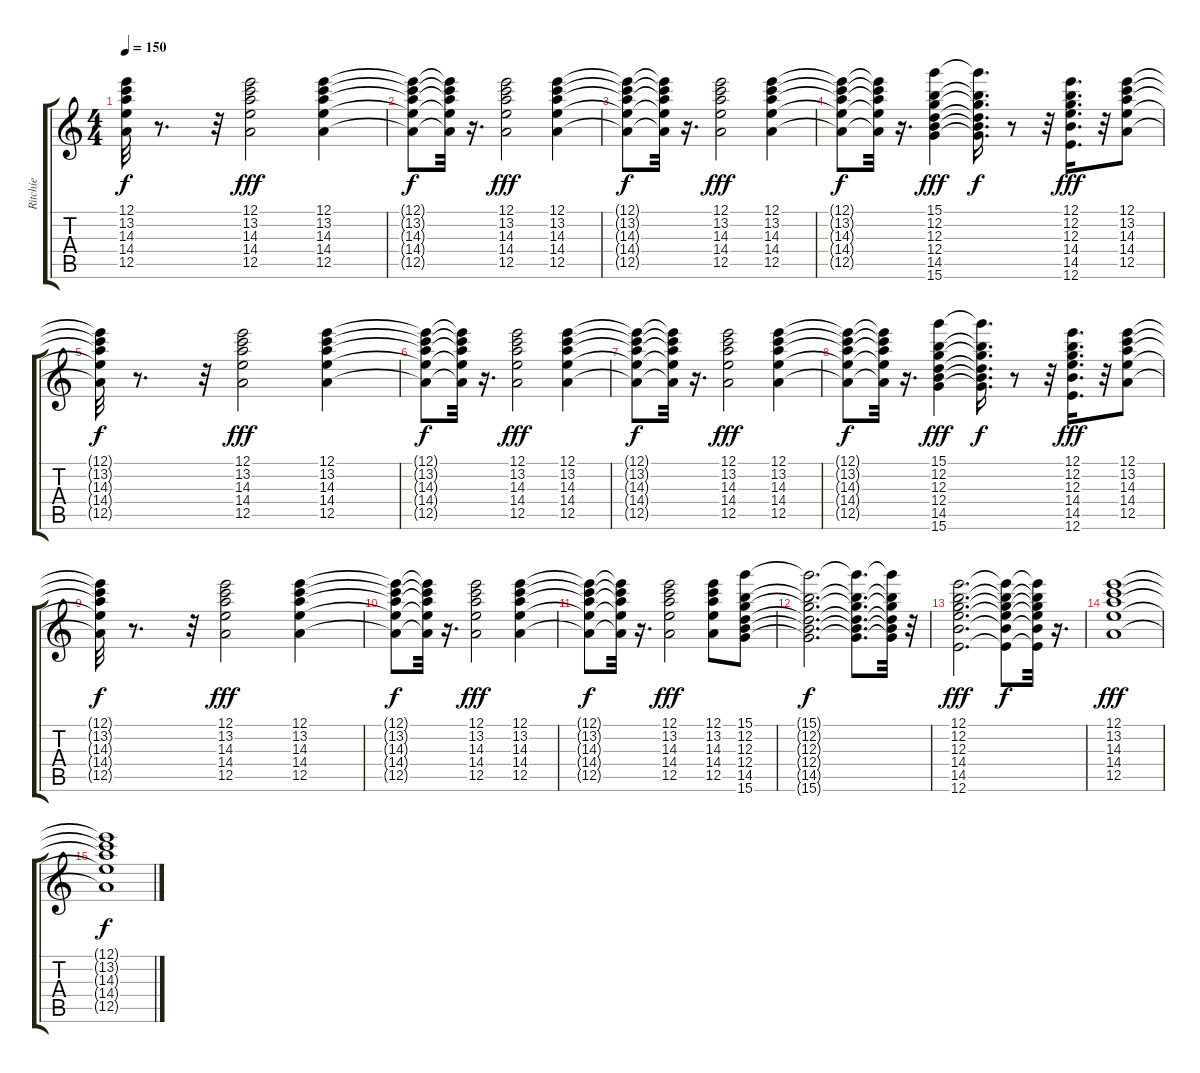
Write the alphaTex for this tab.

\track ("Ritchie" "Ritchie") {instrument electricguitarmuted}
\staff {score tabs}
\tuning (E4 B3 G3 D3 A2 E2) {hide}
\ts (4 4)
\tempo 150
\clef g2
\ks c
(12.1{t} 13.2{t} 14.3{t} 14.4{t} 12.5{t}).32{dy f} r.8{d} r.32 (12.1 13.2 14.3 14.4 12.5).2{dy fff} (12.1 13.2 14.3 14.4 12.5).4 |
(12.1{t} 13.2{t} 14.3{t} 14.4{t} 12.5{t}).8{dy f} (12.1{t} 13.2{t} 14.3{t} 14.4{t} 12.5{t}).32 r.16{d} (12.1 13.2 14.3 14.4 12.5).2{dy fff} (12.1 13.2 14.3 14.4 12.5).4 |
(12.1{t} 13.2{t} 14.3{t} 14.4{t} 12.5{t}).8{dy f} (12.1{t} 13.2{t} 14.3{t} 14.4{t} 12.5{t}).32 r.16{d} (12.1 13.2 14.3 14.4 12.5).2{dy fff} (12.1 13.2 14.3 14.4 12.5).4 |
(12.1{t} 13.2{t} 14.3{t} 14.4{t} 12.5{t}).8{dy f} (12.1{t} 13.2{t} 14.3{t} 14.4{t} 12.5{t}).32 r.16{d} (15.1 12.2 12.3 12.4 14.5 15.6).4{dy fff} (15.1{t} 12.2{t} 12.3{t} 12.4{t} 14.5{t} 15.6{t}).16{d dy f} r.8 r.32 (12.1 12.2 12.3 14.4 14.5 12.6).16{d dy fff} r.32 (12.1 13.2 14.3 14.4 12.5).8 |
(12.1{t} 13.2{t} 14.3{t} 14.4{t} 12.5{t}).32{dy f} r.8{d} r.32 (12.1 13.2 14.3 14.4 12.5).2{dy fff} (12.1 13.2 14.3 14.4 12.5).4 |
(12.1{t} 13.2{t} 14.3{t} 14.4{t} 12.5{t}).8{dy f} (12.1{t} 13.2{t} 14.3{t} 14.4{t} 12.5{t}).32 r.16{d} (12.1 13.2 14.3 14.4 12.5).2{dy fff} (12.1 13.2 14.3 14.4 12.5).4 |
(12.1{t} 13.2{t} 14.3{t} 14.4{t} 12.5{t}).8{dy f} (12.1{t} 13.2{t} 14.3{t} 14.4{t} 12.5{t}).32 r.16{d} (12.1 13.2 14.3 14.4 12.5).2{dy fff} (12.1 13.2 14.3 14.4 12.5).4 |
(12.1{t} 13.2{t} 14.3{t} 14.4{t} 12.5{t}).8{dy f} (12.1{t} 13.2{t} 14.3{t} 14.4{t} 12.5{t}).32 r.16{d} (15.1 12.2 12.3 12.4 14.5 15.6).4{dy fff} (15.1{t} 12.2{t} 12.3{t} 12.4{t} 14.5{t} 15.6{t}).16{d dy f} r.8 r.32 (12.1 12.2 12.3 14.4 14.5 12.6).16{d dy fff} r.32 (12.1 13.2 14.3 14.4 12.5).8 |
(12.1{t} 13.2{t} 14.3{t} 14.4{t} 12.5{t}).32{dy f} r.8{d} r.32 (12.1 13.2 14.3 14.4 12.5).2{dy fff} (12.1 13.2 14.3 14.4 12.5).4 |
(12.1{t} 13.2{t} 14.3{t} 14.4{t} 12.5{t}).8{dy f} (12.1{t} 13.2{t} 14.3{t} 14.4{t} 12.5{t}).32 r.16{d} (12.1 13.2 14.3 14.4 12.5).2{dy fff} (12.1 13.2 14.3 14.4 12.5).4 |
(12.1{t} 13.2{t} 14.3{t} 14.4{t} 12.5{t}).8{dy f} (12.1{t} 13.2{t} 14.3{t} 14.4{t} 12.5{t}).32 r.16{d} (12.1 13.2 14.3 14.4 12.5).2{dy fff} (12.1 13.2 14.3 14.4 12.5).8 (15.1 12.2 12.3 12.4 14.5 15.6).8 |
(15.1{t} 12.2{t} 12.3{t} 12.4{t} 14.5{t} 15.6{t}).2{d dy f} (15.1{t} 12.2{t} 12.3{t} 12.4{t} 14.5{t} 15.6{t}).8{d} (15.1{t} 12.2{t} 12.3{t} 12.4{t} 14.5{t} 15.6{t}).32 r.32 |
(12.1 12.2 12.3 14.4 14.5 12.6).2{d dy fff} (12.1{t} 12.2{t} 12.3{t} 14.4{t} 14.5{t} 12.6{t}).8{dy f} (12.1{t} 12.2{t} 12.3{t} 14.4{t} 14.5{t} 12.6{t}).32 r.16{d} |
(12.1 13.2 14.3 14.4 12.5).1{dy fff} |
(12.1{t} 13.2{t} 14.3{t} 14.4{t} 12.5{t}).1{dy f}
